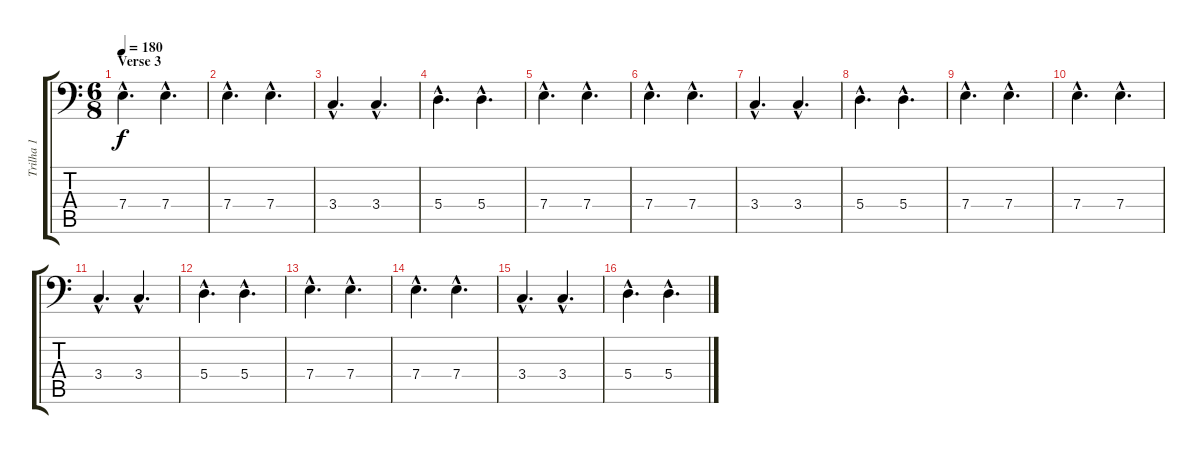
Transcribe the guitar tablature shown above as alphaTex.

\track ("Trilha 1" "Trilha 1") {instrument electricbassfinger}
\staff {score tabs}
\tuning (C3 G2 D2 A1 E1 B0) {hide}
\ts (6 8)
\section ("" "Verse 3")
\tempo 180
\clef f4
\ks c
7.4{hac}.4{d dy f} 7.4{hac}.4{d} |
7.4{hac}.4{d} 7.4{hac}.4{d} |
3.4{hac}.4{d} 3.4{hac}.4{d} |
5.4{hac}.4{d} 5.4{hac}.4{d} |
7.4{hac}.4{d} 7.4{hac}.4{d} |
7.4{hac}.4{d} 7.4{hac}.4{d} |
3.4{hac}.4{d} 3.4{hac}.4{d} |
5.4{hac}.4{d} 5.4{hac}.4{d} |
7.4{hac}.4{d} 7.4{hac}.4{d} |
7.4{hac}.4{d} 7.4{hac}.4{d} |
3.4{hac}.4{d} 3.4{hac}.4{d} |
5.4{hac}.4{d} 5.4{hac}.4{d} |
7.4{hac}.4{d} 7.4{hac}.4{d} |
7.4{hac}.4{d} 7.4{hac}.4{d} |
3.4{hac}.4{d} 3.4{hac}.4{d} |
5.4{hac}.4{d} 5.4{hac}.4{d}
